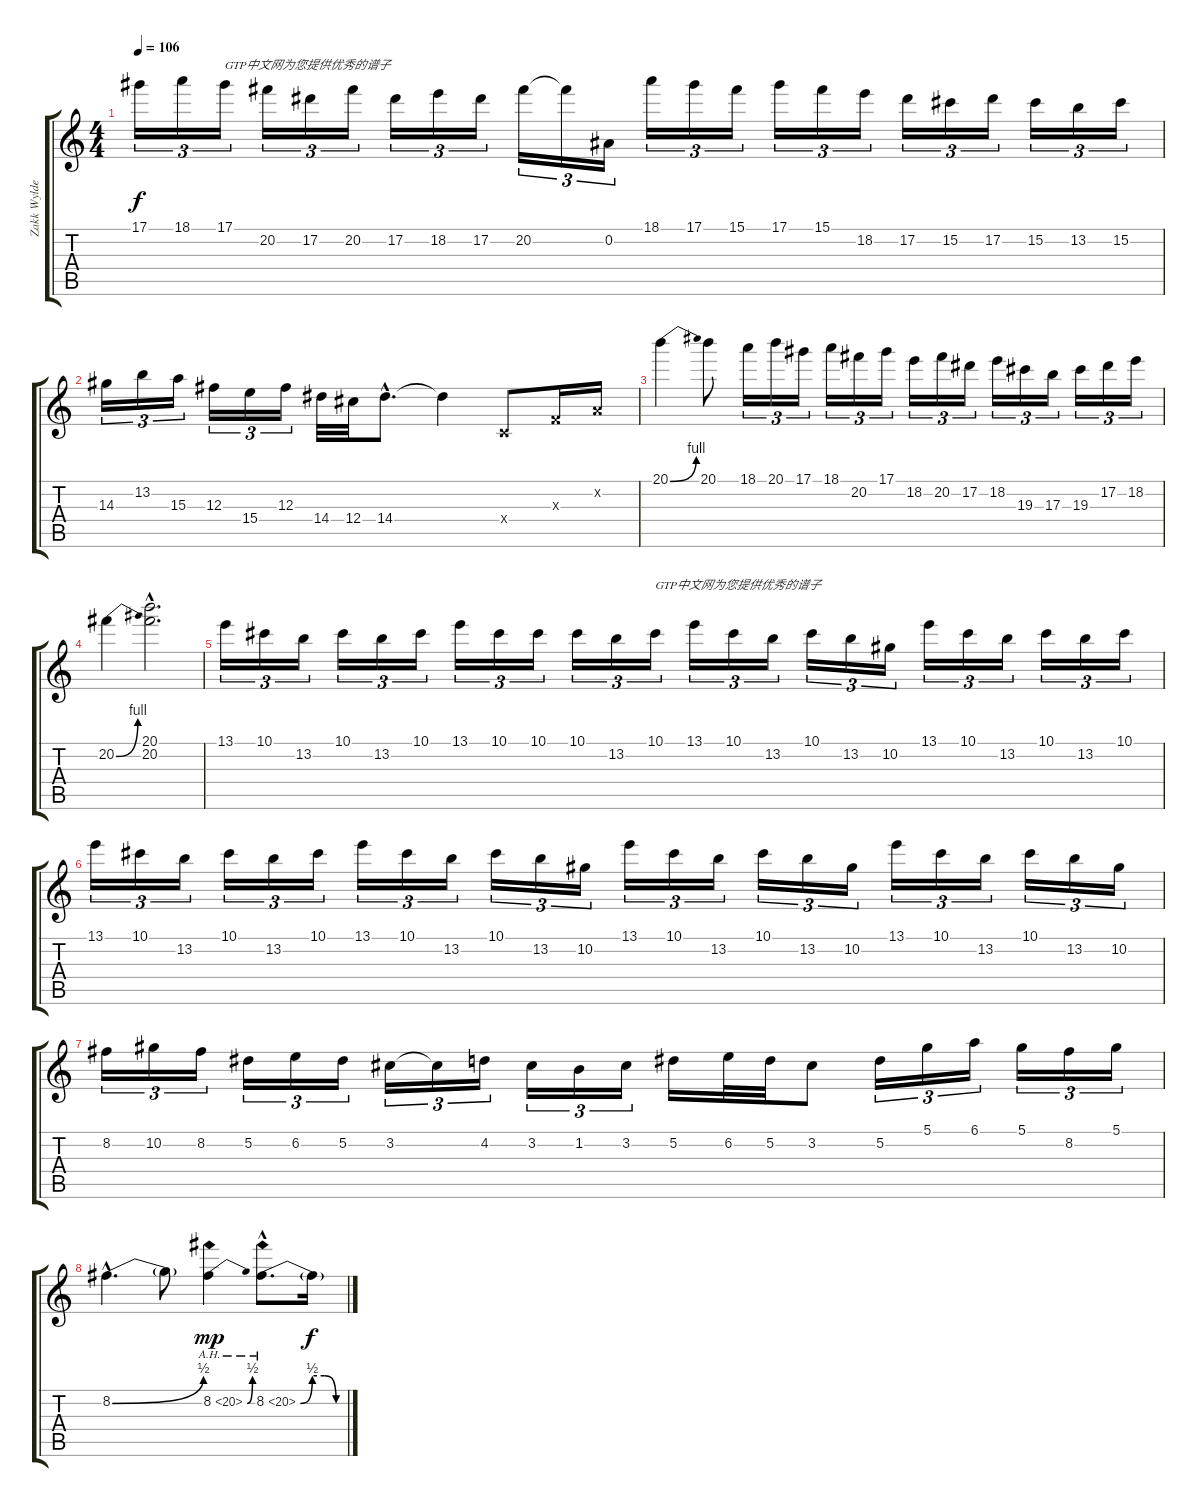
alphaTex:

\track ("Zakk Wylde" "Zakk Wylde") {instrument distortionguitar}
\staff {score tabs}
\tuning (Eb4 Bb3 Gb3 Db3 Ab2 Eb2) {hide}
\ts (4 4)
\tempo 106
\clef g2
\ks c
17.1.16{tu (3 2) dy f} 18.1.16{tu (3 2)} 17.1.16{tu (3 2) txt "GTP中文网为您提供优秀的谱子"} 20.2.16{tu (3 2)} 17.2.16{tu (3 2)} 20.2.16{tu (3 2)} 17.2.16{tu (3 2)} 18.2.16{tu (3 2)} 17.2.16{tu (3 2)} 20.2.16{tu (3 2)} 20.2{t}.16{tu (3 2)} 0.2.16{tu (3 2)} 18.1.16{tu (3 2)} 17.1.16{tu (3 2)} 15.1.16{tu (3 2)} 17.1.16{tu (3 2)} 15.1.16{tu (3 2)} 18.2.16{tu (3 2)} 17.2.16{tu (3 2)} 15.2.16{tu (3 2)} 17.2.16{tu (3 2)} 15.2.16{tu (3 2)} 13.2.16{tu (3 2)} 15.2.16{tu (3 2)} |
14.3.16{tu (3 2)} 13.2.16{tu (3 2)} 15.3.16{tu (3 2)} 12.3.16{tu (3 2)} 15.4.16{tu (3 2)} 12.3.16{tu (3 2)} 14.4.32 12.4.32 14.4{hac}.8{d} 14.4{t}.4 -1.4{x}.8 -1.3{x}.16 -1.2{x}.16 |
20.1{be (bend 0 0 60 4)}.4 20.1.8 18.1.16{tu (3 2)} 20.1.16{tu (3 2)} 17.1.16{tu (3 2)} 18.1.16{tu (3 2)} 20.2.16{tu (3 2)} 17.1.16{tu (3 2)} 18.2.16{tu (3 2)} 20.2.16{tu (3 2)} 17.2.16{tu (3 2)} 18.2.16{tu (3 2)} 19.3.16{tu (3 2)} 17.3.16{tu (3 2)} 19.3.16{tu (3 2)} 17.2.16{tu (3 2)} 18.2.16{tu (3 2)} |
20.2{be (bend 0 0 60 4)}.4 (20.1{hac} 20.2{hac}).2{d} |
13.1.16{tu (3 2)} 10.1.16{tu (3 2)} 13.2.16{tu (3 2)} 10.1.16{tu (3 2)} 13.2.16{tu (3 2)} 10.1.16{tu (3 2)} 13.1.16{tu (3 2)} 10.1.16{tu (3 2)} 10.1.16{tu (3 2)} 10.1.16{tu (3 2)} 13.2.16{tu (3 2)} 10.1.16{tu (3 2) txt "GTP中文网为您提供优秀的谱子"} 13.1.16{tu (3 2)} 10.1.16{tu (3 2)} 13.2.16{tu (3 2)} 10.1.16{tu (3 2)} 13.2.16{tu (3 2)} 10.2.16{tu (3 2)} 13.1.16{tu (3 2)} 10.1.16{tu (3 2)} 13.2.16{tu (3 2)} 10.1.16{tu (3 2)} 13.2.16{tu (3 2)} 10.1.16{tu (3 2)} |
13.1.16{tu (3 2)} 10.1.16{tu (3 2)} 13.2.16{tu (3 2)} 10.1.16{tu (3 2)} 13.2.16{tu (3 2)} 10.1.16{tu (3 2)} 13.1.16{tu (3 2)} 10.1.16{tu (3 2)} 13.2.16{tu (3 2)} 10.1.16{tu (3 2)} 13.2.16{tu (3 2)} 10.2.16{tu (3 2)} 13.1.16{tu (3 2)} 10.1.16{tu (3 2)} 13.2.16{tu (3 2)} 10.1.16{tu (3 2)} 13.2.16{tu (3 2)} 10.2.16{tu (3 2)} 13.1.16{tu (3 2)} 10.1.16{tu (3 2)} 13.2.16{tu (3 2)} 10.1.16{tu (3 2)} 13.2.16{tu (3 2)} 10.2.16{tu (3 2)} |
8.2.16{tu (3 2)} 10.2.16{tu (3 2)} 8.2.16{tu (3 2)} 5.2.16{tu (3 2)} 6.2.16{tu (3 2)} 5.2.16{tu (3 2)} 3.2.16{tu (3 2)} 3.2{t}.16{tu (3 2)} 4.2.16{tu (3 2)} 3.2.16{tu (3 2)} 1.2.16{tu (3 2)} 3.2.16{tu (3 2)} 5.2.16 6.2.32 5.2.32 3.2.8 5.2.16{tu (3 2)} 5.1.16{tu (3 2)} 6.1.16{tu (3 2)} 5.1.16{tu (3 2)} 8.2.16{tu (3 2)} 5.1.16{tu (3 2)} |
8.2{be (bend 0 0 60 2) hac}.4{d} 8.2{t}.8 8.2{be (bend 0 0 60 2) ah 12}.4{dy mp} 8.2{be (custom 0 0 15 2 30 2 45 0 60 0) ah 12 hac}.8{d} 8.2{t}.16{dy f}
